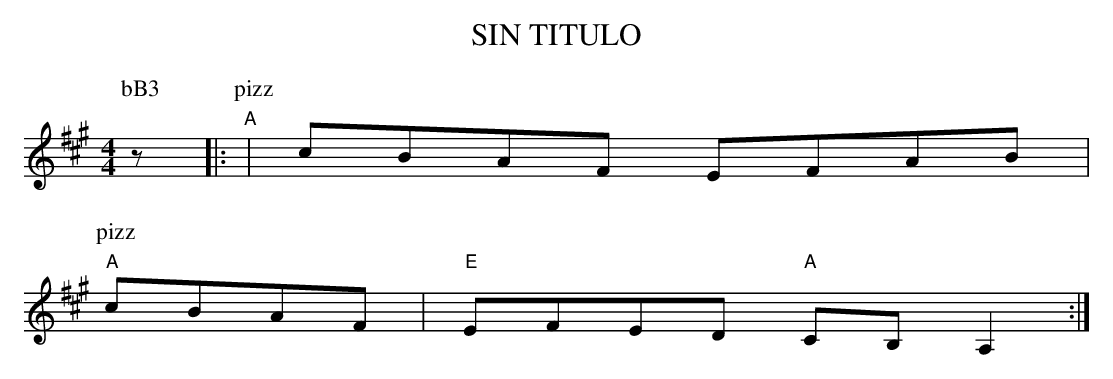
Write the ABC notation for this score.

X:1
T: SIN TITULO
M:4/4
L:1/4
K:A
P:bB3
z/2|:"A"\
P:pizz
+Ae+\
P:bowup
+A e +\
P:pizz
+Ae+\
P:bowup
+Ae+|c/2B/2A/2F/2 E/2F/2A/2B/2|"A"
P:pizz
+Ae+\
P:bowup
+A e +c/2B/2A/2F/2|"E"E/2F/2E/2D/2 "A"C/2B,/2A,:|
